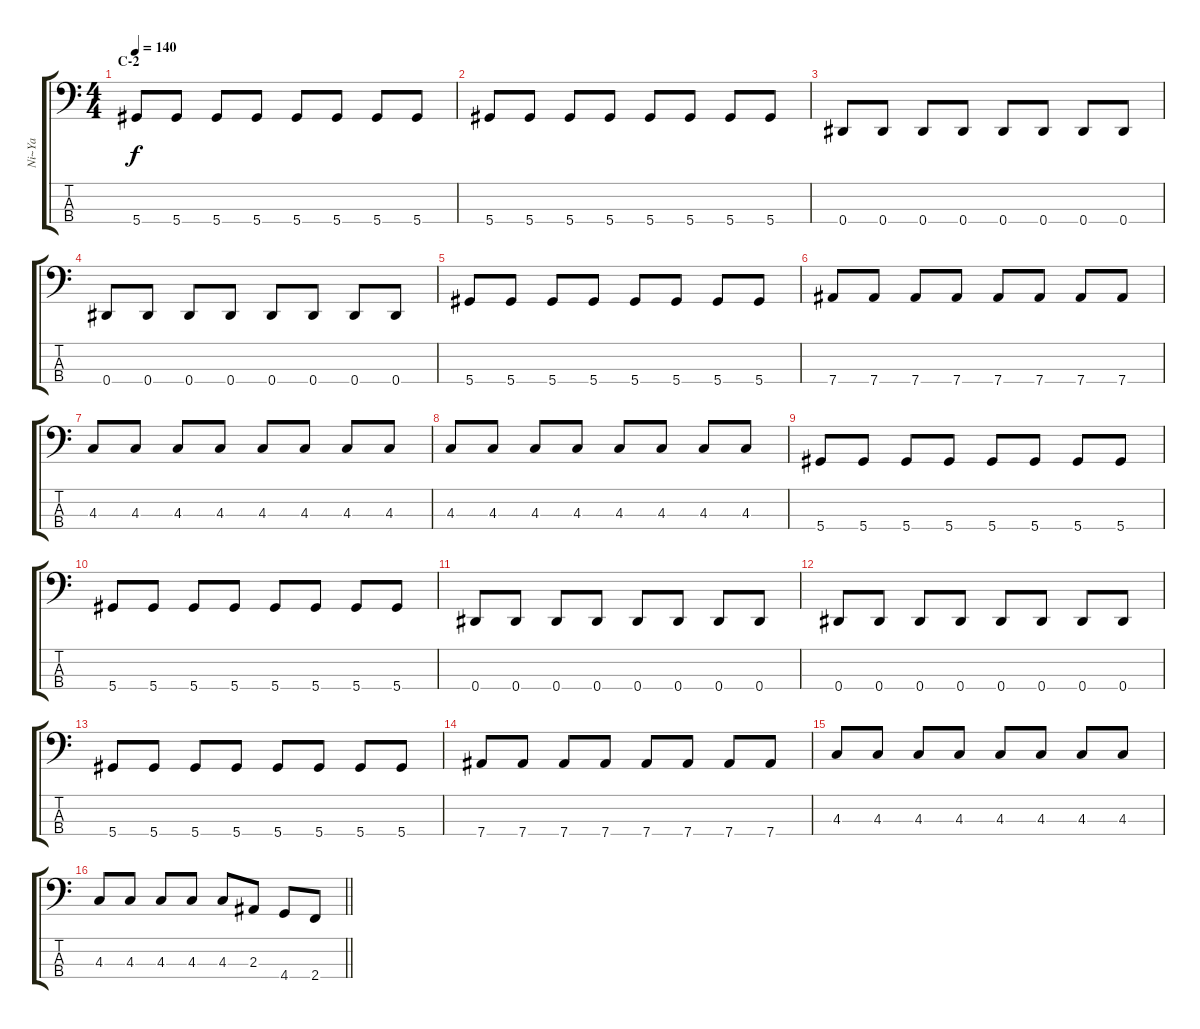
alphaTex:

\track ("Ni~Ya" "Ni~Ya") {instrument electricbasspick}
\staff {score tabs}
\tuning (Gb2 Db2 Ab1 Eb1) {hide}
\ts (4 4)
\section ("" "C-2")
\tempo 140
\clef f4
\ks c
5.4.8{dy f} 5.4.8 5.4.8 5.4.8 5.4.8 5.4.8 5.4.8 5.4.8 |
5.4.8 5.4.8 5.4.8 5.4.8 5.4.8 5.4.8 5.4.8 5.4.8 |
0.4.8 0.4.8 0.4.8 0.4.8 0.4.8 0.4.8 0.4.8 0.4.8 |
0.4.8 0.4.8 0.4.8 0.4.8 0.4.8 0.4.8 0.4.8 0.4.8 |
5.4.8 5.4.8 5.4.8 5.4.8 5.4.8 5.4.8 5.4.8 5.4.8 |
7.4.8 7.4.8 7.4.8 7.4.8 7.4.8 7.4.8 7.4.8 7.4.8 |
4.3.8 4.3.8 4.3.8 4.3.8 4.3.8 4.3.8 4.3.8 4.3.8 |
4.3.8 4.3.8 4.3.8 4.3.8 4.3.8 4.3.8 4.3.8 4.3.8 |
5.4.8 5.4.8 5.4.8 5.4.8 5.4.8 5.4.8 5.4.8 5.4.8 |
5.4.8 5.4.8 5.4.8 5.4.8 5.4.8 5.4.8 5.4.8 5.4.8 |
0.4.8 0.4.8 0.4.8 0.4.8 0.4.8 0.4.8 0.4.8 0.4.8 |
0.4.8 0.4.8 0.4.8 0.4.8 0.4.8 0.4.8 0.4.8 0.4.8 |
5.4.8 5.4.8 5.4.8 5.4.8 5.4.8 5.4.8 5.4.8 5.4.8 |
7.4.8 7.4.8 7.4.8 7.4.8 7.4.8 7.4.8 7.4.8 7.4.8 |
4.3.8 4.3.8 4.3.8 4.3.8 4.3.8 4.3.8 4.3.8 4.3.8 |
\barLineRight lightlight
4.3.8 4.3.8 4.3.8 4.3.8 4.3.8 2.3.8 4.4.8 2.4.8
